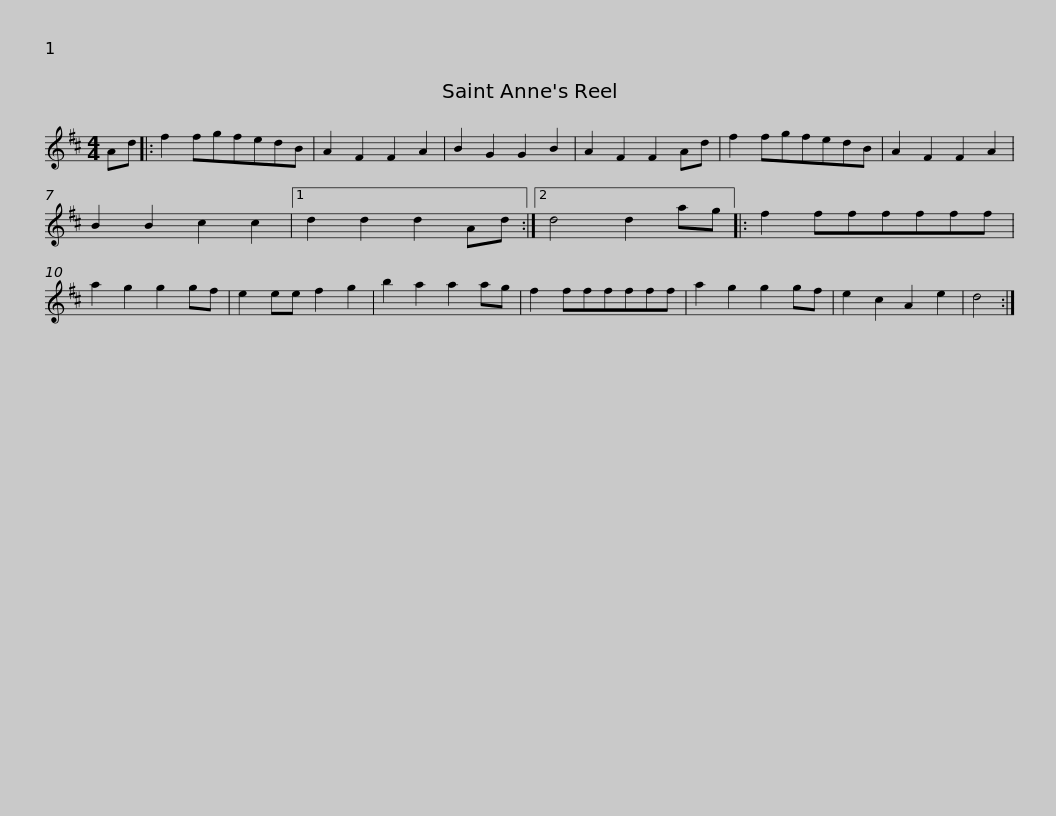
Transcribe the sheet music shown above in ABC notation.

X:1
L:1/8
M:4/4
I:linebreak $
K:D
V:1 treble
V:1
 Ad |: f2 fgfedB | A2 F2 F2 A2 | B2 G2 G2 B2 | A2 F2 F2 Ad |$ %5
 f2 fgfedB | A2 F2 F2 A2 | B2 B2 c2 c2 |1 d2 d2 d2 Ad :|2 d4 d2 ag |: %10
 f2 ffffff | a2 g2 g2 gf | e2 ee f2 g2 |$ b2 a2 a2 ag |$ f2 ffffff | %15
 a2 g2 g2 gf | e2 c2 A2 e2 | d4 :| %18
